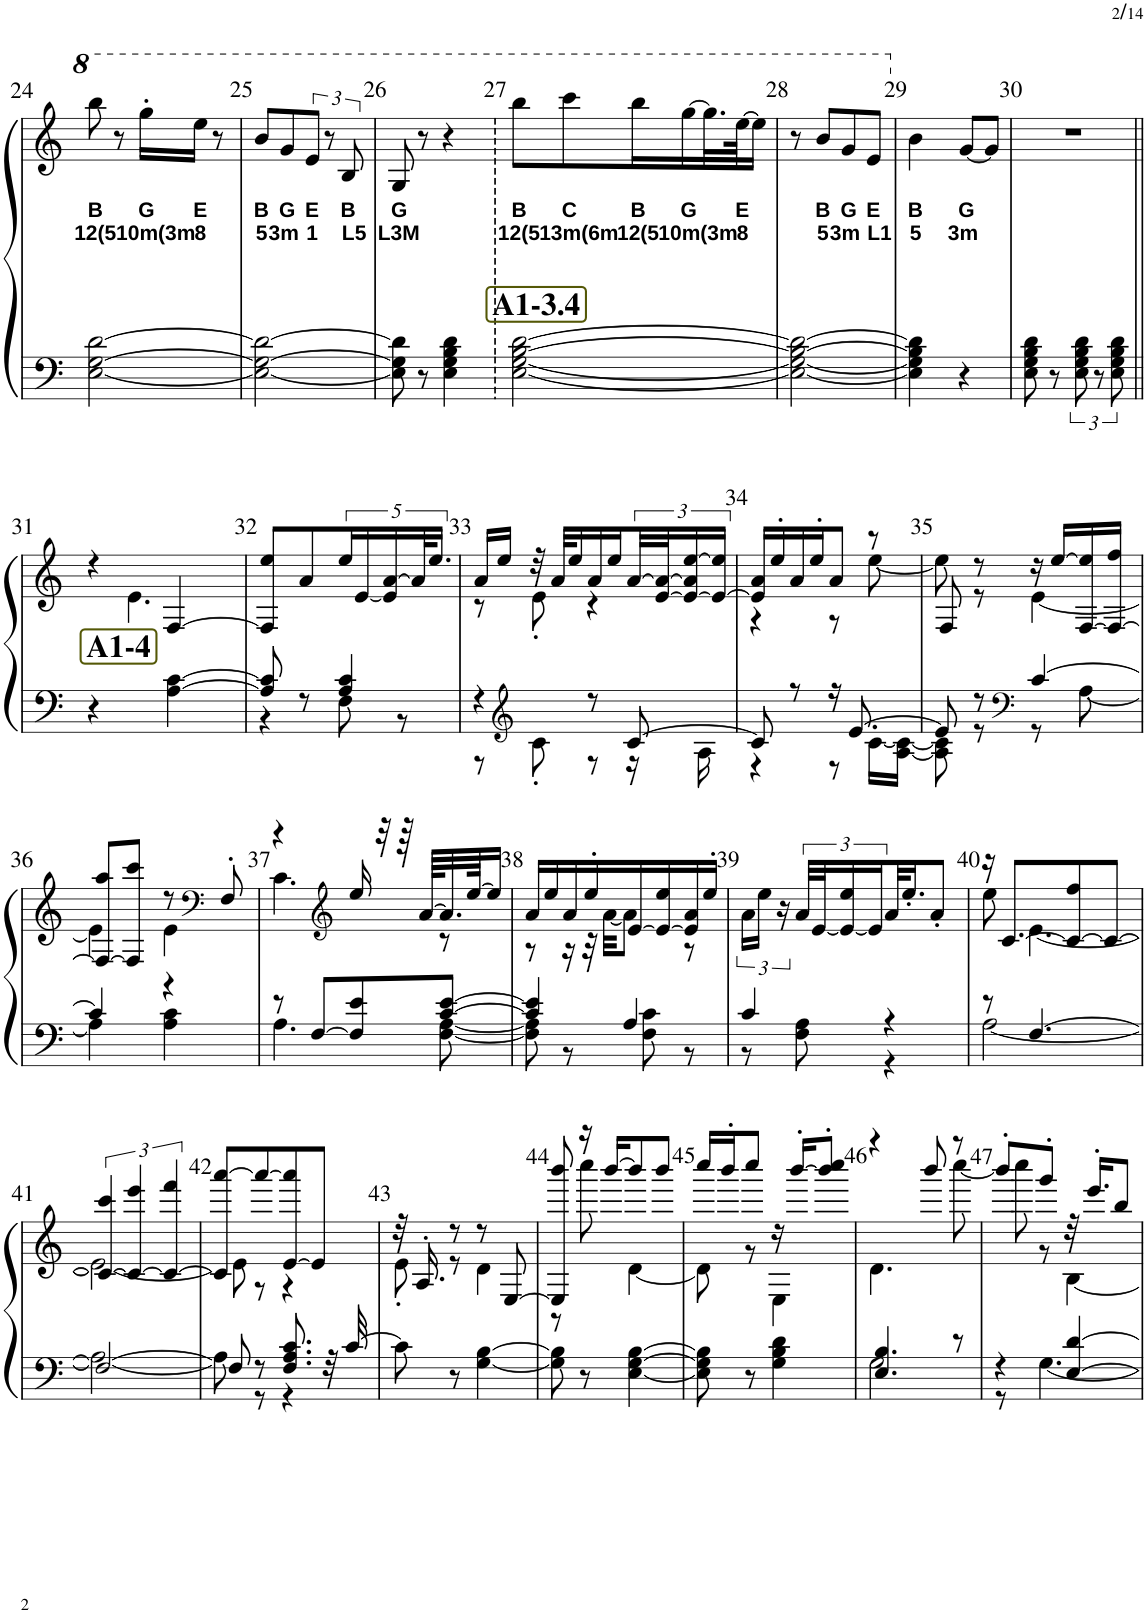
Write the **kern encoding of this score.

**kern	**kern	**text	**text
*part1	*part1	*part1	*part1
*staff2	*staff1	*staff1	*staff1
*I"ピアノ	*	*	*
!!LO:PB:g=z
*clefF4	*clefG2	*	*
*k[]	*k[]	*	*
*M4/8	*M4/8	*	*
=24	=24	=24	=24
!	!	!LO:LY:b	!LO:LY:b
[2E\ [2G\ [2d\	8bbb\	B	12(5
.	8r	.	.
!	!	!LO:LY:b	!LO:LY:b
.	16ggg'\LL	G	10m(3m
!	!	!LO:LY:b	!LO:LY:b
.	16eee\JJ	E	8
.	8r	.	.
=25	=25	=25	=25
!	!	!LO:LY:b	!LO:LY:b
2E\_ 2G\_ 2d\_	8bb/L	B	5
!	!	!LO:LY:b	!LO:LY:b
.	8gg/	G	3m
!	!	!LO:LY:b	!LO:LY:b
.	12ee/J	E	1
.	12r	.	.
!	!	!LO:LY:b	!LO:LY:b
.	12b/	B	L5
=26	=26	=26	=26
!	!	!LO:LY:b	!LO:LY:b
8E\] 8G\] 8d\]	8g/	G	L3M
8r	8r	.	.
4E\ 4G\ 4B\ 4d\	4r	.	.
!!LO:REH:place=s1:b:B:cj:fs=15:t=A1-3.4
=27	=27	=27	=27
!	!	!LO:LY:b	!LO:LY:b
[2E\ [2G\ [2B\ [2d\	8bbb\L	B	12(5
!	!	!LO:LY:b	!LO:LY:b
.	8cccc\	C	13m(6m
!	!	!LO:LY:b	!LO:LY:b
.	16bbb\L	B	12(5
!	!	!LO:LY:b	!LO:LY:b
.	[16ggg\	G	10m(3m
.	32.ggg\L]	.	.
!	!	!LO:LY:b	!LO:LY:b
.	[64eee\JK	E	8
.	16eee\JJ]	.	.
=28	=28	=28	=28
2E\_ 2G\_ 2B\_ 2d\_	8r	.	.
!	!	!LO:LY:b	!LO:LY:b
.	8bb/L	B	5
!	!	!LO:LY:b	!LO:LY:b
.	8gg/	G	3m
!	!	!LO:LY:b	!LO:LY:b
.	8ee/J	E	L1
=29	=29	=29	=29
!	!	!LO:LY:b	!LO:LY:b
4E\] 4G\] 4B\] 4d\]	4b\	B	5
!	!	!LO:LY:b	!LO:LY:b
4r	[8g/L	G	3m
.	8g/J]	.	.
=30	=30	=30	=30
8E\ 8G\ 8B\ 8d\	2r	.	.
8r	.	.	.
12E\ 12G\ 12B\ 12d\	.	.	.
12r	.	.	.
12E\ 12G\ 12B\ 12d\	.	.	.
!!LO:LB:g=z
!!LO:REH:place=s1:b:B:cj:fs=15:t=A1-4
=31||	=31||	=31||	=31||
*	*^	*	*
4r	4r	8ryy	.	.
.	.	4.e\	.	.
[4A\ [4c\	[4F/	.	.	.
*	*v	*v	*	*
=32	=32	=32	=32
*^	*	*	*
8A/] 8c/]	4r	8F/] 8ee/L	.	.
8r	.	8a/	.	.
4A/ 4c/	8F\	20ee/L	.	.
.	.	[20e/	.	.
.	.	20e/] [20a/	.	.
.	8r	.	.	.
.	.	40a/K]	.	.
.	.	20.ee/JJ	.	.
=33	=33	=33	=33	=33
*	*	*^	*	*
4r	8r	16a/LL	8r	.	.
.	.	16ee/JJ	.	.	.
*clefG2	*	*	*	*	*
.	8c'\	32r	8e'\	.	.
.	.	32a/KLL	.	.	.
.	.	16ee/	.	.	.
8r	8r	16a/	4r	.	.
.	.	16ee/	.	.	.
[8c/	16r	[48a/L	.	.	.
.	.	[48e/ 48a/_J	.	.	.
.	.	24e/_ 24a/] [24ee/	.	.	.
.	16A\	.	.	.	.
.	.	24e/_ 24ee/]JJ	.	.	.
=34	=34	=34	=34	=34	=34
8c/]	4r	16e/] 16a/LL	4r	.	.
.	.	16ee'/	.	.	.
8r	.	16a/	.	.	.
.	.	16ee'/J	.	.	.
16r	8r	8a/J	8r	.	.
[8.e/	.	.	.	.	.
.	[16c\LL	8r	[8ee\	.	.
.	[16A\ 16c\_JJ	.	.	.	.
=35	=35	=35	=35	=35	=35
8e/]	8A\] 8c\]	8F/	8ee\]	.	.
8r	8r	8r	8r	.	.
*clefF4	*	*	*	*	*
[4c/	8r	16r	[4e\	.	.
.	.	[16ee/LL	.	.	.
.	[8A\	[16F/ 16ee/]	.	.	.
.	.	16F/_ 16ff/JJ	.	.	.
!!LO:LB:g=z	!!
=36	=36	=36	=36	=36	=36
4c/]	4A\]	8F/_ 8aa/L	4e\]	.	.
.	.	8F/] 8ccc/J	.	.	.
4r	4A\ 4c\	8r	4e\	.	.
*	*	*clefF4	*	*	*
.	.	8F'/	.	.	.
=37	=37	=37	=37	=37	=37
8r	4.A\	4r	4.c\	.	.
[8F/L	.	.	.	.	.
*	*	*clefG2	*	*	*
8F/] 8e/	.	16ee/	.	.	.
.	.	32r	.	.	.
.	.	64r	.	.	.
.	.	[64a/KLLL	.	.	.
[8c/ [8e/J	[8F\ [8A\	32.a/]	8r	.	.
.	.	[64ee/JK	.	.	.
.	.	16ee/JJ]	.	.	.
=38	=38	=38	=38	=38	=38
4c/] 4e/]	8F\] 8A\]	16a/LL	8r	.	.
.	.	16ee/	.	.	.
.	8r	16a/	16r	.	.
.	.	16ee'/	32r	.	.
.	.	.	[32a\KKL	.	.
4A/	8F\ 8c\	[16e/	8a\J]	.	.
.	.	16e/_ 16ee/	.	.	.
.	8r	16e/] 16a/	8r	.	.
.	.	16ee'/JJ	.	.	.
*	*	*v	*v	*	*
=39	=39	=39	=39	=39
4c/	8r	24a\LL	.	.
.	.	24ee\JJ	.	.
.	.	24r	.	.
.	8F\ 8A\	48a/LLL	.	.
.	.	[48e/J	.	.
.	.	24e/_ 24ee/	.	.
.	.	24e/]	.	.
4r	4r	32a/K	.	.
.	.	16.ee'/J	.	.
.	.	8a'/J	.	.
=40	=40	=40	=40	=40
*	*	*^	*	*
8r	[2A\	16r	8ee\	.	.
.	.	[8.c/L	.	.	.
[4.F/	.	.	[4.e\	.	.
.	.	8c/_ 8ff/	.	.	.
.	.	8c/J_	.	.	.
!!LO:LB:g=z	!!
=41	=41	=41	=41	=41	=41
2F/_	2A\_	6c/_ 6ccc/	2e\_	.	.
.	.	6c/_ 6eee/	.	.	.
.	.	6c/_ 6fff/	.	.	.
=42	=42	=42	=42	=42	=42
8F/]	8A\]	8c/] [8aaa/L	8e\]	.	.
8r	8r	8aaa/_	8r	.	.
8.F/ 8.A/ 8.c/	4r	[8e/ 8aaa/]	4r	.	.
.	.	8e/J]	.	.	.
32r	.	.	.	.	.
[32c/	.	.	.	.	.
*v	*v	*	*	*	*
=43	=43	=43	=43	=43
8c\]	32r	8e'\	.	.
.	16.A'/	.	.	.
8r	8r	8r	.	.
[4G\ [4B\	8r	4d\	.	.
.	[8E/	.	.	.
=44	=44	=44	=44	=44
8G\] 8B\]	8E/] 8bbb/	8r	.	.
8r	16r	8cccc\	.	.
.	[16bbb/KL	.	.	.
[4E\ [4G\ [4B\	8bbb/]	[4d\	.	.
.	8bbb/J	.	.	.
=45	=45	=45	=45	=45
8E\] 8G\] 8B\]	16cccc/LL	8d\]	.	.
.	16bbb'/J	.	.	.
8r	8cccc/J	8r	.	.
4G\ 4B\ 4d\	16r	4E\	.	.
.	[16bbb'/KL	.	.	.
.	8bbb/]' 8cccc/'J	.	.	.
=46	=46	=46	=46	=46
*^	*	*	*	*
4.E/ 4.B/	2G\	4r	4.d\	.	.
.	.	8bbb/	.	.	.
8r	.	8r	[8cccc\	.	.
=47	=47	=47	=47	=47	=47
4r	8r	8bbb'/L	8cccc\]	.	.
.	[4.G\	8ggg'/J	8r	.	.
[4E/ [4d/	.	32r	[4B\	.	.
.	.	16.eee'/KL	.	.	.
.	.	8bb/J	.	.	.
*v	*v	*	*	*	*
*	*v	*v	*	*
=	=	=	=
*-	*-	*-	*-
